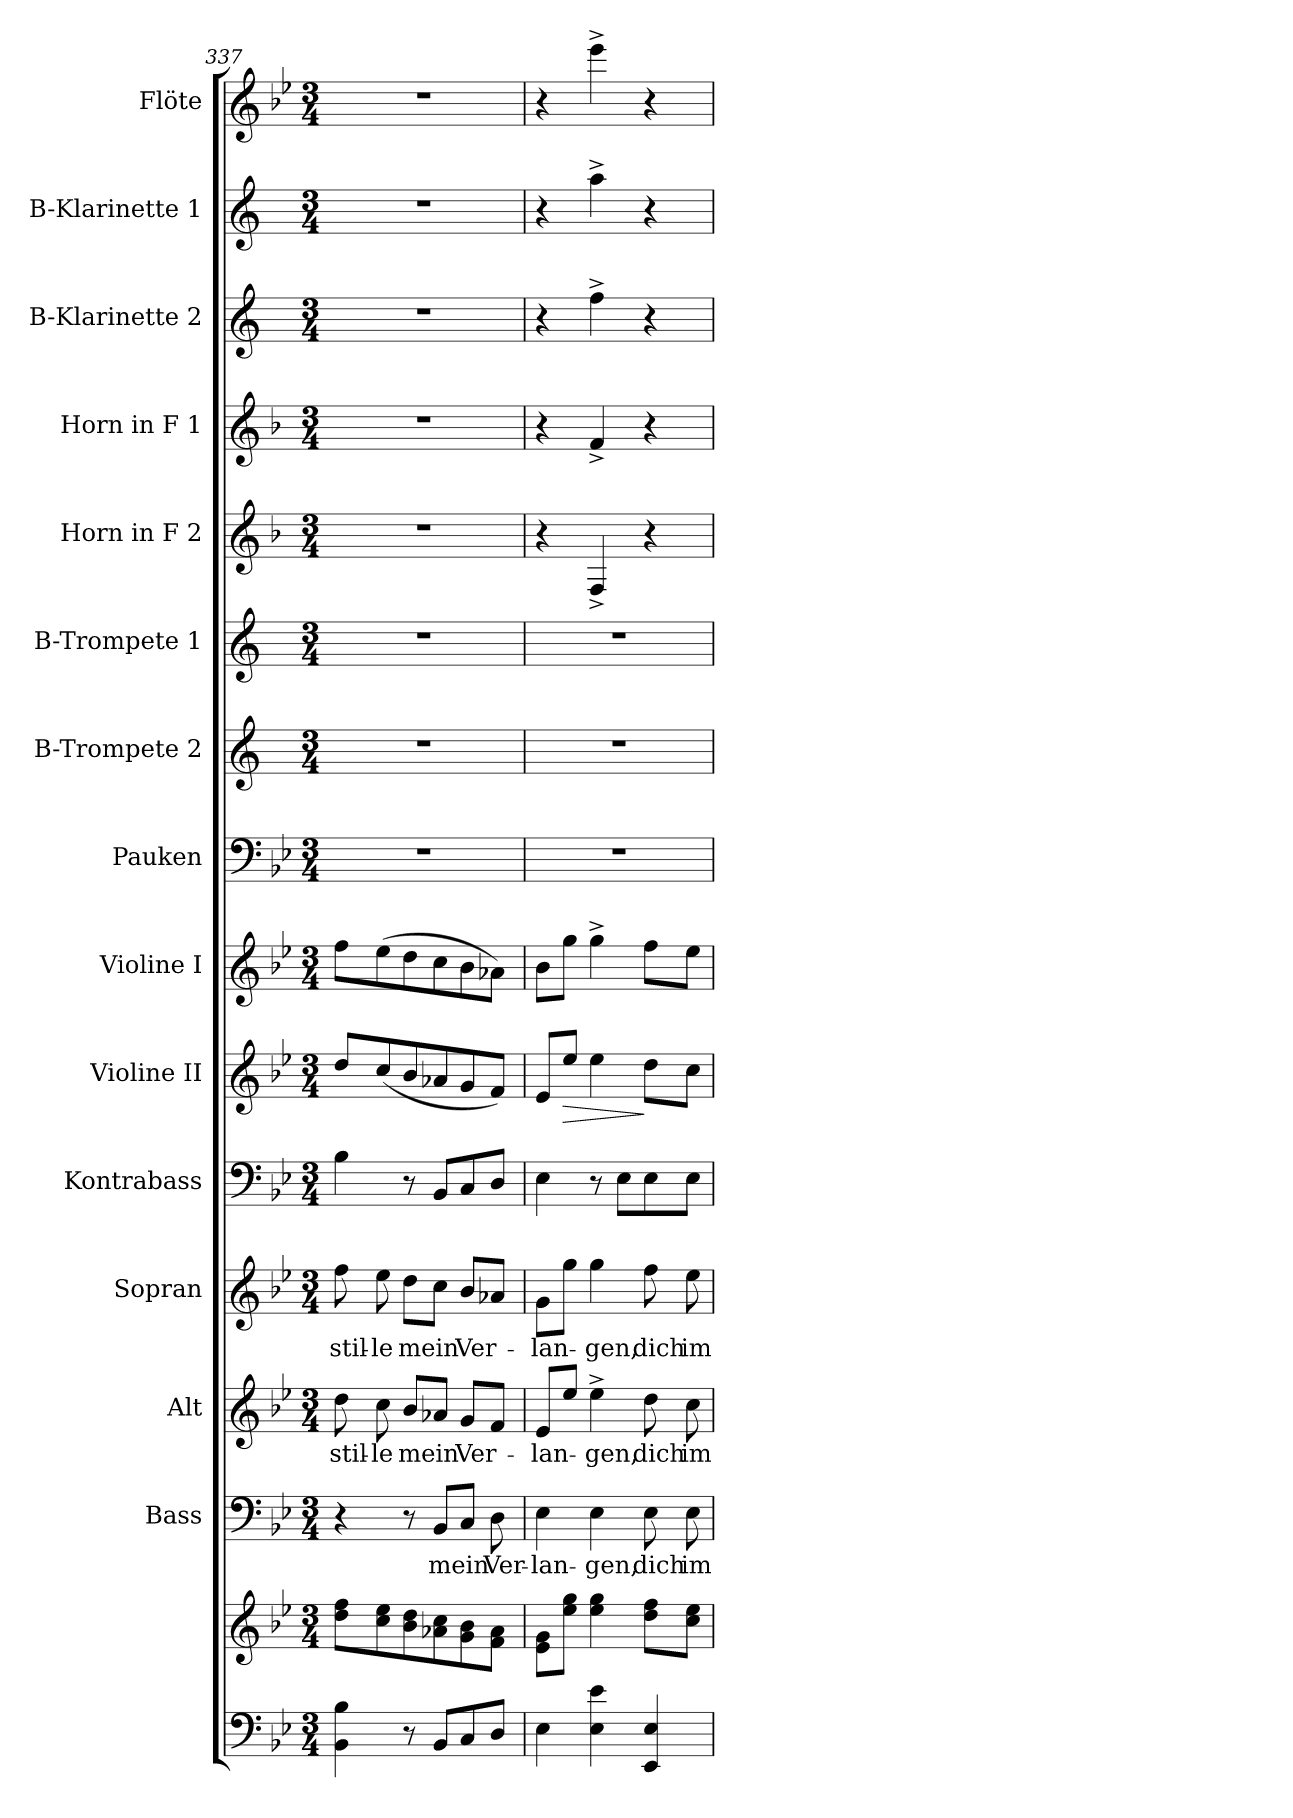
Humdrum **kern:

**kern	**kern	**kern	**text	**kern	**text	**kern	**text	**kern	**kern	**dynam	**kern	**kern	**kern	**kern	**kern	**kern	**kern	**kern	**kern
*part15	*part15	*part14	*part14	*part13	*part13	*part12	*part12	*part11	*part10	*part10	*part9	*part8	*part7	*part6	*part5	*part4	*part3	*part2	*part1
*staff16	*staff15	*staff14	*staff14	*staff13	*staff13	*staff12	*staff12	*staff11	*staff10	*staff10	*staff9	*staff8	*staff7	*staff6	*staff5	*staff4	*staff3	*staff2	*staff1
*	*	*I"Bass	*	*I"Alt	*	*I"Sopran	*	*I"Kontrabass	*I"Violine II	*	*I"Violine I	*I"Pauken	*I"B-Trompete 2	*I"B-Trompete 1	*I"Horn in F 2	*I"Horn in F 1	*I"B-Klarinette 2	*I"B-Klarinette 1	*I"Flöte
*	*	*I'B.	*	*I'A.	*	*I'S.	*	*I'Kb.	*I'Vl. II	*	*I'Vl. I	*I'Pk.	*I'B Trp. 2	*I'B Trp. 1	*	*	*I'B Kl. 2	*I'B Kl. 1	*I'Fl.
*clefF4	*clefG2	*clefF4	*	*clefG2	*	*clefG2	*	*clefF4	*clefG2	*	*clefG2	*clefF4	*clefG2	*clefG2	*clefG2	*clefG2	*clefG2	*clefG2	*clefG2
*	*	*	*	*	*	*	*	*ITrd7c12	*	*	*	*	*ITrd1c2	*ITrd1c2	*ITrd4c7	*ITrd4c7	*ITrd1c2	*ITrd1c2	*
*k[b-e-]	*k[b-e-]	*k[b-e-]	*	*k[b-e-]	*	*k[b-e-]	*	*k[b-e-]	*k[b-e-]	*	*k[b-e-]	*k[b-e-]	*k[b-e-]	*k[b-e-]	*k[b-e-]	*k[b-e-]	*k[b-e-]	*k[b-e-]	*k[b-e-]
*B-:	*B-:	*B-:	*	*B-:	*	*B-:	*	*B-:	*B-:	*	*B-:	*B-:	*B-:	*B-:	*B-:	*B-:	*B-:	*B-:	*B-:
*M3/4	*M3/4	*M3/4	*	*M3/4	*	*M3/4	*	*M3/4	*M3/4	*	*M3/4	*M3/4	*M3/4	*M3/4	*M3/4	*M3/4	*M3/4	*M3/4	*M3/4
=337	=337	=337	=337	=337	=337	=337	=337	=337	=337	=337	=337	=337	=337	=337	=337	=337	=337	=337	=337
!	!	!	!	!	!LO:LY:b	!	!LO:LY:b	!	!	!	!	!	!	!	!	!	!	!	!
4BB-\ 4B-\	8dd\ 8ff\L	4r	.	8dd\	stil-	8ff\	stil-	4BB-\	8dd/L	.	8ff\L	2.r	2.r	2.r	2.r	2.r	2.r	2.r	2.r
!	!	!	!	!	!LO:LY:b	!	!LO:LY:b	!	!	!	!	!	!	!	!	!	!	!	!
.	8cc\ 8ee-\	.	.	8cc\	-le	8ee-\	-le	.	(<8cc/	.	(>8ee-\	.	.	.	.	.	.	.	.
!	!	!	!	!	!LO:LY:b	!	!LO:LY:b	!	!	!	!	!	!	!	!	!	!	!	!
8r	8b-\ 8dd\	8r	.	8b-/L	mein	8dd\L	mein	8r	8b-/	.	8dd\	.	.	.	.	.	.	.	.
!	!	!	!LO:LY:b	!	!	!	!	!	!	!	!	!	!	!	!	!	!	!	!
8BB-/L	8a-X\ 8cc\	8BB-/L	mein	8a-X/J	.	8cc\J	.	8BBB-/L	8a-X/	.	8cc\	.	.	.	.	.	.	.	.
!	!	!	!	!	!LO:LY:b	!	!LO:LY:b	!	!	!	!	!	!	!	!	!	!	!	!
8C/	8g\ 8b-\	8C/J	.	8g/L	Ver-	8b-/L	Ver-	8CC/	8g/	.	8b-\	.	.	.	.	.	.	.	.
!	!	!	!LO:LY:b	!	!	!	!	!	!	!	!	!	!	!	!	!	!	!	!
8D/J	8f\ 8a-\J	8D\	Ver-	8f/J	.	8a-X/J	.	8DD/J	8f/J)	.	8a-X\J)	.	.	.	.	.	.	.	.
=338	=338	=338	=338	=338	=338	=338	=338	=338	=338	=338	=338	=338	=338	=338	=338	=338	=338	=338	=338
!	!	!	!LO:LY:b	!	!LO:LY:b	!	!LO:LY:b	!	!	!	!	!	!	!	!	!	!	!	!
4E-\	8e-\ 8g\L	4E-\	-lan-	8e-/L	-lan-	8g\L	-lan-	4EE-\	8e-/L	.	8b-\L	2.r	2.r	2.r	4r	4r	4r	4r	4r
!	!	!	!	!	!	!	!	!	!	!LO:HP:b	!	!	!	!	!	!	!	!	!
.	8ee-\ 8gg\J	.	.	8ee-/J	.	8gg\J	.	.	8ee-/J	>	8gg\J	.	.	.	.	.	.	.	.
!	!	!	!LO:LY:b	!	!LO:LY:b	!	!LO:LY:b	!	!	!	!	!	!	!	!	!	!	!	!
4E-\ 4e-\	4ee-\ 4gg\	4E-\	-gen,	4ee-^>\	-gen,	4gg\	-gen,	8r	4ee-\	.	4gg^>\	.	.	.	4BB-^</	4B-^</	4ee-^>\	4gg^>\	4eee-^>\
.	.	.	.	.	.	.	.	8EE-\L	.	.	.	.	.	.	.	.	.	.	.
!	!	!	!LO:LY:b	!	!LO:LY:b	!	!LO:LY:b	!	!	!	!	!	!	!	!	!	!	!	!
4EE-/ 4E-/	8dd\ 8ff\L	8E-\	dich	8dd\	dich	8ff\	dich	8EE-\	8dd\L	]	8ff\L	.	.	.	4r	4r	4r	4r	4r
!	!	!	!LO:LY:b	!	!LO:LY:b	!	!LO:LY:b	!	!	!	!	!	!	!	!	!	!	!	!
.	8cc\ 8ee-\J	8E-\	im	8cc\	im	8ee-\	im	8EE-\J	8cc\J	.	8ee-\J	.	.	.	.	.	.	.	.
=	=	=	=	=	=	=	=	=	=	=	=	=	=	=	=	=	=	=	=
*-	*-	*-	*-	*-	*-	*-	*-	*-	*-	*-	*-	*-	*-	*-	*-	*-	*-	*-	*-
